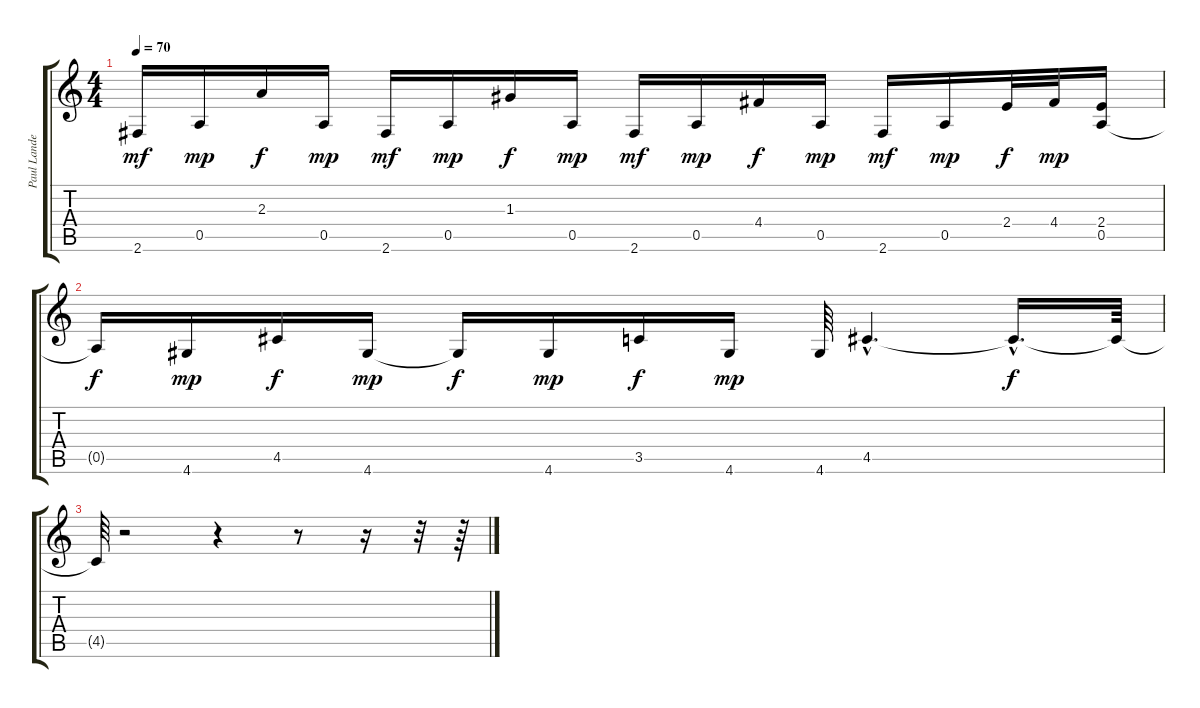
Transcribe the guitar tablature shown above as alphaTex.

\track ("Paul Landers" "Paul Lande") {instrument acousticguitarnylon}
\staff {score tabs}
\tuning (E4 B3 G3 D3 A2 E2) {hide}
\ts (4 4)
\tempo 70
\clef g2
\ks c
2.6.16{dy mf} 0.5.16{dy mp} 2.3.16{dy f} 0.5.16{dy mp} 2.6.16{dy mf} 0.5.16{dy mp} 1.3.16{dy f} 0.5.16{dy mp} 2.6.16{dy mf} 0.5.16{dy mp} 4.4.16{dy f} 0.5.16{dy mp} 2.6.16{dy mf} 0.5.16{dy mp} 2.4.32{dy f} 4.4.32{dy mp} (2.4 0.5).16 |
0.5{t}.16{dy f} 4.6.16{dy mp} 4.5.16{dy f} 4.6.16{dy mp} 4.6{t}.16{dy f} 4.6.16{dy mp} 3.5.16{dy f} 4.6.16{dy mp} 4.6.64 4.5{hac}.4{d} 4.5{hac t}.16{d dy f} 4.5{t}.64 |
4.5{t}.64 r.2 r.4 r.8 r.16 r.32 r.64
